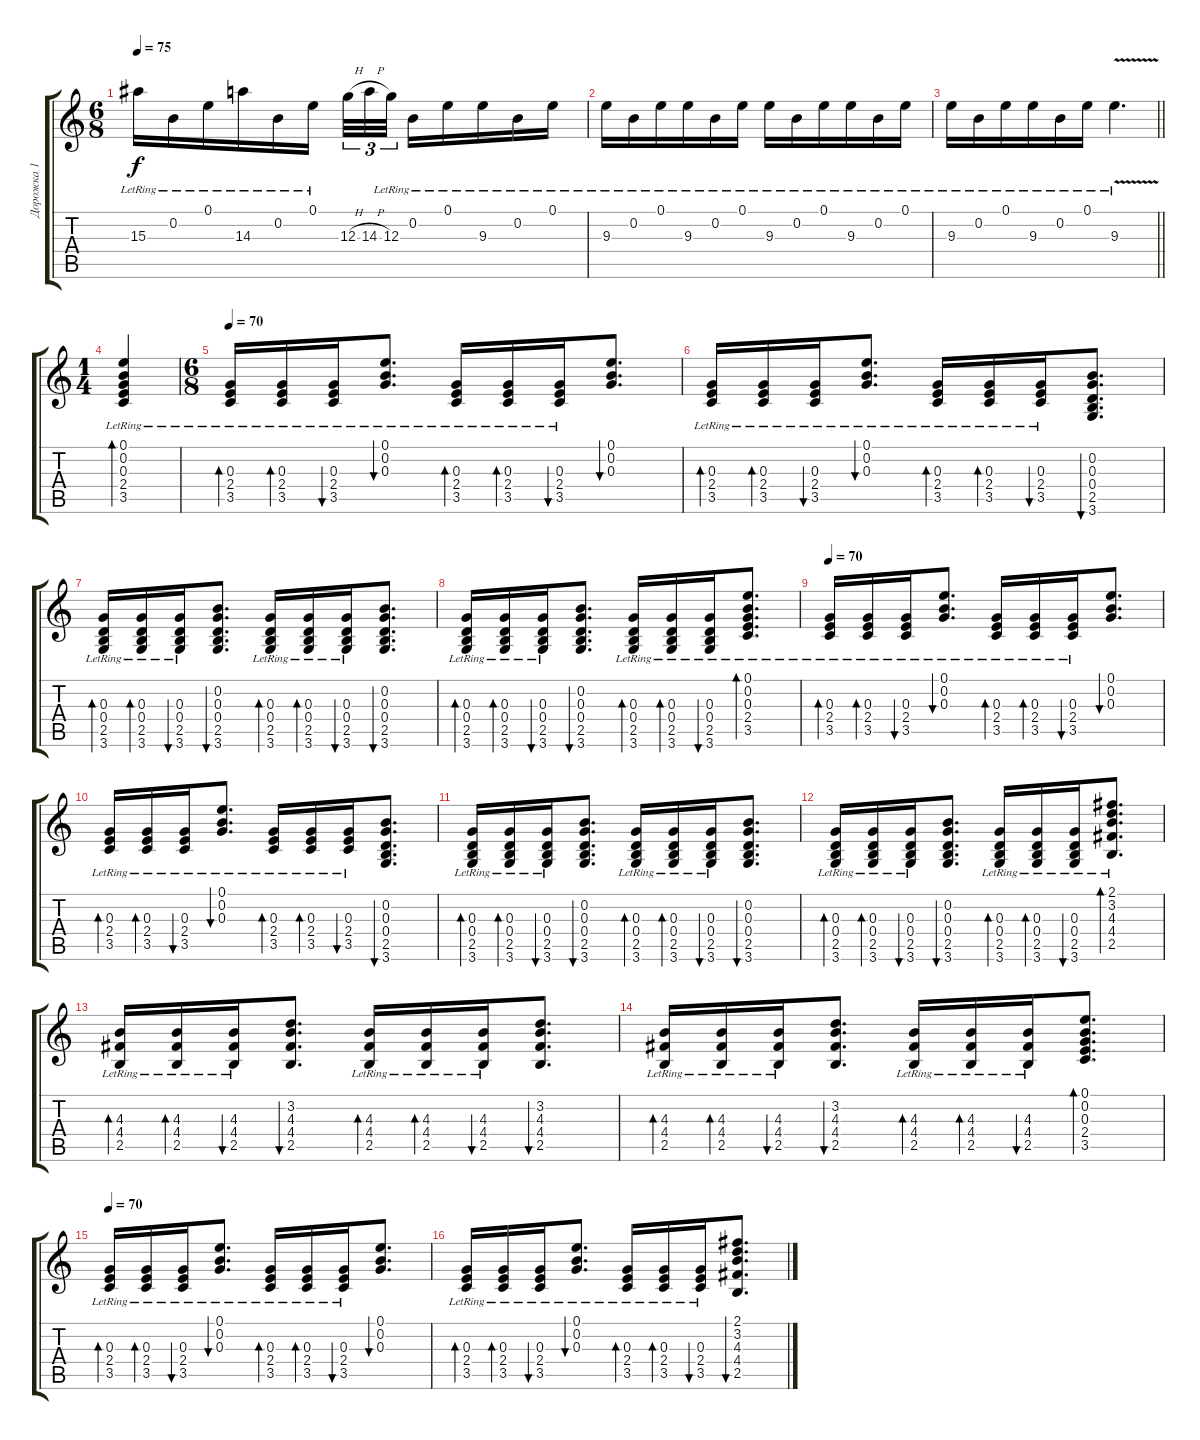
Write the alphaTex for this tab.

\track ("Дорожка 1" "Дорожка 1") {instrument acousticguitarnylon}
\staff {score tabs}
\tuning (E4 B3 G3 D3 A2 E2) {hide}
\ts (6 8)
\tempo 75
\clef g2
\ks c
15.3{lr}.16{dy f} 0.2{lr}.16 0.1{lr}.16 14.3{lr}.16 0.2{lr}.16 0.1{lr}.16 12.3{h}.32{tu (3 2)} 14.3{h}.32{tu (3 2)} 12.3{lr}.32{tu (3 2) beam splitsecondary} 0.2{lr}.16 0.1{lr}.16 9.3{lr}.16 0.2{lr}.16 0.1{lr}.16 |
9.3{lr}.16 0.2{lr}.16 0.1{lr}.16 9.3{lr}.16 0.2{lr}.16 0.1{lr}.16 9.3{lr}.16 0.2{lr}.16 0.1{lr}.16 9.3{lr}.16 0.2{lr}.16 0.1{lr}.16 |
\barLineRight lightlight
9.3{lr}.16 0.2{lr}.16 0.1{lr}.16 9.3{lr}.16 0.2{lr}.16 0.1{lr}.16 9.3{v lr}.4{d} |
\ts (1 4)
\section ("" "")
(0.1{lr} 0.2{lr} 0.3{lr} 2.4{lr} 3.5{lr}).4{bd 120} |
\ts (6 8)
\tempo 70
(0.3{lr} 2.4{lr} 3.5{lr}).16{bd 60} (0.3{lr} 2.4{lr} 3.5{lr}).16{bd 60} (0.3{lr} 2.4{lr} 3.5{lr}).16{bu 60} (0.1{lr} 0.2{lr} 0.3{lr}).8{d bu 60} (0.3{lr} 2.4{lr} 3.5{lr}).16{bd 60} (0.3{lr} 2.4{lr} 3.5{lr}).16{bd 60} (0.3{lr} 2.4{lr} 3.5{lr}).16{bu 60} (0.1 0.2 0.3).8{d bu 60} |
(0.3{lr} 2.4{lr} 3.5{lr}).16{bd 60} (0.3{lr} 2.4{lr} 3.5{lr}).16{bd 60} (0.3{lr} 2.4{lr} 3.5{lr}).16{bu 60} (0.1{lr} 0.2{lr} 0.3{lr}).8{d bu 60} (0.3{lr} 2.4{lr} 3.5{lr}).16{bd 60} (0.3{lr} 2.4{lr} 3.5{lr}).16{bd 60} (0.3{lr} 2.4{lr} 3.5{lr}).16{bu 60} (0.2 0.3 0.4 2.5 3.6).8{d bu 60} |
(0.3{lr} 0.4{lr} 2.5{lr} 3.6).16{bd 60} (0.3{lr} 0.4{lr} 2.5{lr} 3.6).16{bd 60} (0.3{lr} 0.4{lr} 2.5{lr} 3.6).16{bu 60} (0.2 0.3 0.4 2.5 3.6).8{d bu 60} (0.3{lr} 0.4{lr} 2.5{lr} 3.6).16{bd 60} (0.3{lr} 0.4{lr} 2.5{lr} 3.6).16{bd 60} (0.3{lr} 0.4{lr} 2.5{lr} 3.6).16{bu 60} (0.2 0.3 0.4 2.5 3.6).8{d bu 60} |
(0.3{lr} 0.4{lr} 2.5{lr} 3.6).16{bd 60} (0.3{lr} 0.4{lr} 2.5{lr} 3.6).16{bd 60} (0.3{lr} 0.4{lr} 2.5{lr} 3.6).16{bu 60} (0.2 0.3 0.4 2.5 3.6).8{d bu 60} (0.3{lr} 0.4{lr} 2.5{lr} 3.6).16{bd 60} (0.3{lr} 0.4{lr} 2.5{lr} 3.6).16{bd 60} (0.3{lr} 0.4{lr} 2.5{lr} 3.6).16{bu 60} (0.1{lr} 0.2{lr} 0.3{lr} 2.4 3.5).8{d bd 60} |
\tempo 70
(0.3{lr} 2.4{lr} 3.5{lr}).16{bd 60} (0.3{lr} 2.4{lr} 3.5{lr}).16{bd 60} (0.3{lr} 2.4{lr} 3.5{lr}).16{bu 60} (0.1{lr} 0.2{lr} 0.3{lr}).8{d bu 60} (0.3{lr} 2.4{lr} 3.5{lr}).16{bd 60} (0.3{lr} 2.4{lr} 3.5{lr}).16{bd 60} (0.3{lr} 2.4{lr} 3.5{lr}).16{bu 60} (0.1 0.2 0.3).8{d bu 60} |
(0.3{lr} 2.4{lr} 3.5{lr}).16{bd 60} (0.3{lr} 2.4{lr} 3.5{lr}).16{bd 60} (0.3{lr} 2.4{lr} 3.5{lr}).16{bu 60} (0.1{lr} 0.2{lr} 0.3{lr}).8{d bu 60} (0.3{lr} 2.4{lr} 3.5{lr}).16{bd 60} (0.3{lr} 2.4{lr} 3.5{lr}).16{bd 60} (0.3{lr} 2.4{lr} 3.5{lr}).16{bu 60} (0.2 0.3 0.4 2.5 3.6).8{d bu 60} |
(0.3{lr} 0.4{lr} 2.5{lr} 3.6).16{bd 60} (0.3{lr} 0.4{lr} 2.5{lr} 3.6).16{bd 60} (0.3{lr} 0.4{lr} 2.5{lr} 3.6).16{bu 60} (0.2 0.3 0.4 2.5 3.6).8{d bu 60} (0.3{lr} 0.4{lr} 2.5{lr} 3.6).16{bd 60} (0.3{lr} 0.4{lr} 2.5{lr} 3.6).16{bd 60} (0.3{lr} 0.4{lr} 2.5{lr} 3.6).16{bu 60} (0.2 0.3 0.4 2.5 3.6).8{d bu 60} |
(0.3{lr} 0.4{lr} 2.5{lr} 3.6).16{bd 60} (0.3{lr} 0.4{lr} 2.5{lr} 3.6).16{bd 60} (0.3{lr} 0.4{lr} 2.5{lr} 3.6).16{bu 60} (0.2 0.3 0.4 2.5 3.6).8{d bu 60} (0.3{lr} 0.4{lr} 2.5{lr} 3.6).16{bd 60} (0.3{lr} 0.4{lr} 2.5{lr} 3.6).16{bd 60} (0.3{lr} 0.4{lr} 2.5{lr} 3.6).16{bu 60} (2.1{lr} 3.2{lr} 4.3{lr} 4.4 2.5).8{d bd 60} |
(4.3{lr} 4.4{lr} 2.5{lr}).16{bd 60} (4.3{lr} 4.4{lr} 2.5{lr}).16{bd 60} (4.3{lr} 4.4{lr} 2.5{lr}).16{bu 60} (3.2 4.3 4.4 2.5).8{d bu 60} (4.3{lr} 4.4{lr} 2.5{lr}).16{bd 60} (4.3{lr} 4.4{lr} 2.5{lr}).16{bd 60} (4.3{lr} 4.4{lr} 2.5{lr}).16{bu 60} (3.2 4.3 4.4 2.5).8{d bu 60} |
(4.3{lr} 4.4{lr} 2.5{lr}).16{bd 60} (4.3{lr} 4.4{lr} 2.5{lr}).16{bd 60} (4.3{lr} 4.4{lr} 2.5{lr}).16{bu 60} (3.2 4.3 4.4 2.5).8{d bu 60} (4.3{lr} 4.4{lr} 2.5{lr}).16{bd 60} (4.3{lr} 4.4{lr} 2.5{lr}).16{bd 60} (4.3{lr} 4.4{lr} 2.5{lr}).16{bu 60} (0.1 0.2 0.3 2.4 3.5).8{d bd 60} |
\tempo 70
(0.3{lr} 2.4{lr} 3.5{lr}).16{bd 60} (0.3{lr} 2.4{lr} 3.5{lr}).16{bd 60} (0.3{lr} 2.4{lr} 3.5{lr}).16{bu 60} (0.1{lr} 0.2{lr} 0.3{lr}).8{d bu 60} (0.3{lr} 2.4{lr} 3.5{lr}).16{bd 60} (0.3{lr} 2.4{lr} 3.5{lr}).16{bd 60} (0.3{lr} 2.4{lr} 3.5{lr}).16{bu 60} (0.1 0.2 0.3).8{d bu 60} |
(0.3{lr} 2.4{lr} 3.5{lr}).16{bd 60} (0.3{lr} 2.4{lr} 3.5{lr}).16{bd 60} (0.3{lr} 2.4{lr} 3.5{lr}).16{bu 60} (0.1{lr} 0.2{lr} 0.3{lr}).8{d bu 60} (0.3{lr} 2.4{lr} 3.5{lr}).16{bd 60} (0.3{lr} 2.4{lr} 3.5{lr}).16{bd 60} (0.3{lr} 2.4{lr} 3.5{lr}).16{bu 60} (2.1 3.2 4.3 4.4 2.5).8{d bu 60}
